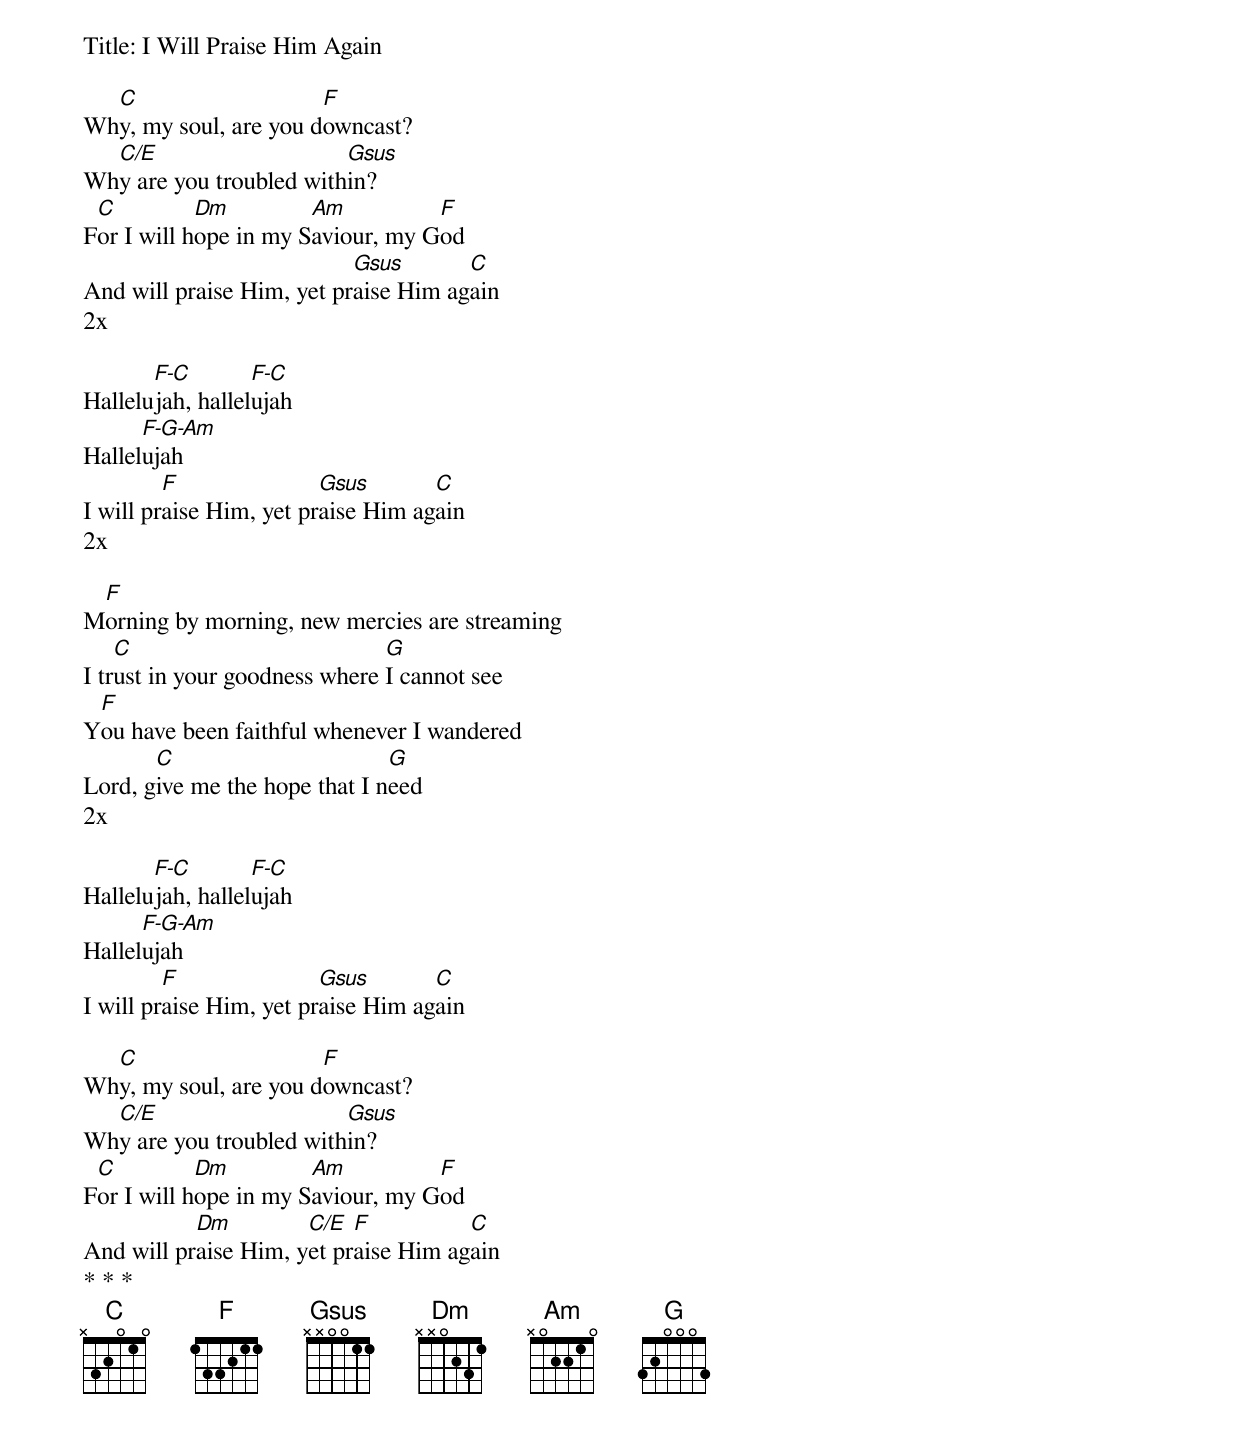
Title: I Will Praise Him Again

Wh[C]y, my soul, are you d[F]owncast?
Wh[C/E]y are you troubled with[Gsus]in?
F[C]or I will h[Dm]ope in my S[Am]aviour, my G[F]od
And will praise Him, yet pr[Gsus]aise Him ag[C]ain
2x

Hallelu[F-C]jah, hallel[F-C]ujah
Hallel[F-G-Am]ujah
I will pr[F]aise Him, yet pr[Gsus]aise Him ag[C]ain
2x

M[F]orning by morning, new mercies are streaming
I tr[C]ust in your goodness where [G]I cannot see
Y[F]ou have been faithful whenever I wandered
Lord, g[C]ive me the hope that I n[G]eed
2x

Hallelu[F-C]jah, hallel[F-C]ujah
Hallel[F-G-Am]ujah
I will pr[F]aise Him, yet pr[Gsus]aise Him ag[C]ain

Wh[C]y, my soul, are you d[F]owncast?
Wh[C/E]y are you troubled with[Gsus]in?
F[C]or I will h[Dm]ope in my S[Am]aviour, my G[F]od
And will pr[Dm]aise Him, y[C/E]et pr[F]aise Him ag[C]ain
* * *
